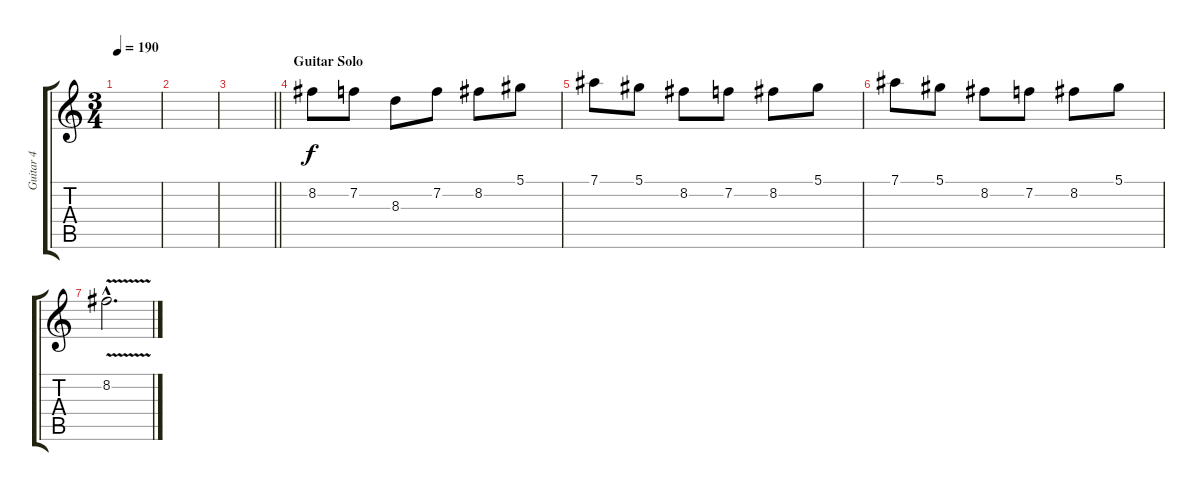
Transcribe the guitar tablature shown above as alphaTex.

\track ("Guitar 4" "Guitar 4") {instrument distortionguitar}
\staff {score tabs}
\tuning (Eb4 Bb3 Gb3 Db3 Ab2 Eb2) {hide}
\ts (3 4)
\tempo 190
\clef g2
\ks c
|
|
\barLineRight lightlight
|
\section ("" "Guitar Solo")
8.2.8 7.2.8 8.3.8 7.2.8 8.2.8 5.1.8 |
7.1.8 5.1.8 8.2.8 7.2.8 8.2.8 5.1.8 |
7.1.8 5.1.8 8.2.8 7.2.8 8.2.8 5.1.8 |
8.2{v hac}.2{d}
